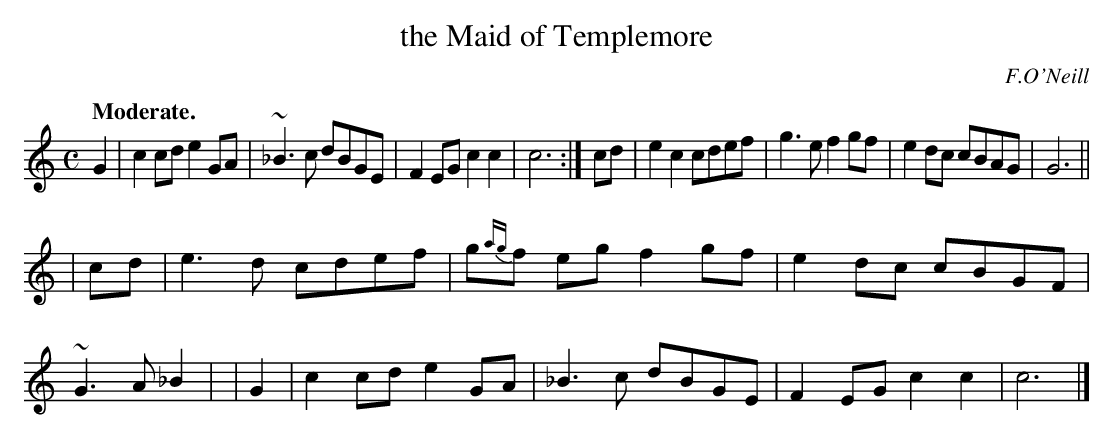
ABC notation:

X:1
T: the Maid of Templemore
O: F.O'Neill
Q: "Moderate."
M: C
L: 1/8
K: C
  G2 | c2cd e2GA | ~_B3c dBGE | F2EG c2c2 | c6 :|\
  cd | e2c2 cdef | g3e f2gf | e2dc cBAG | G6 ||
| cd | e3d  cdef | g{ag}f eg f2gf | e2dc cBGF | ~G3A _B2 |\
| G2 | c2cd e2GA | _B3c dBGE | F2EG c2c2 | c6 |]
